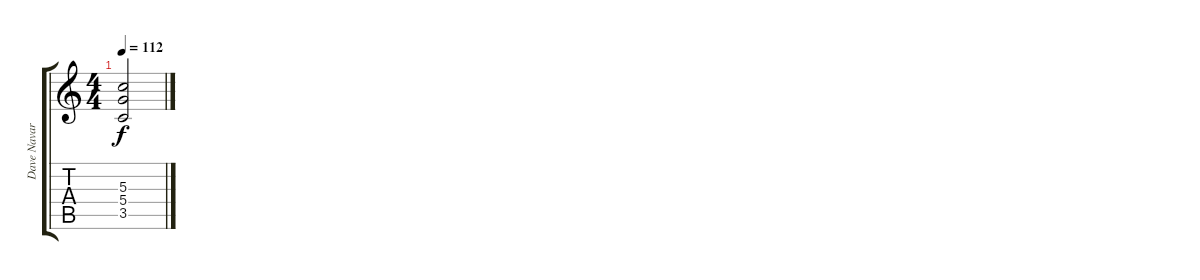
\track ("Dave Navarro" "Dave Navar") {instrument distortionguitar}
\staff {score tabs}
\tuning (E4 B3 G3 D3 A2 E2) {hide}
\ts (4 4)
\tempo 112
\clef g2
\ks c
(5.3 5.4 3.5).2{dy f}
